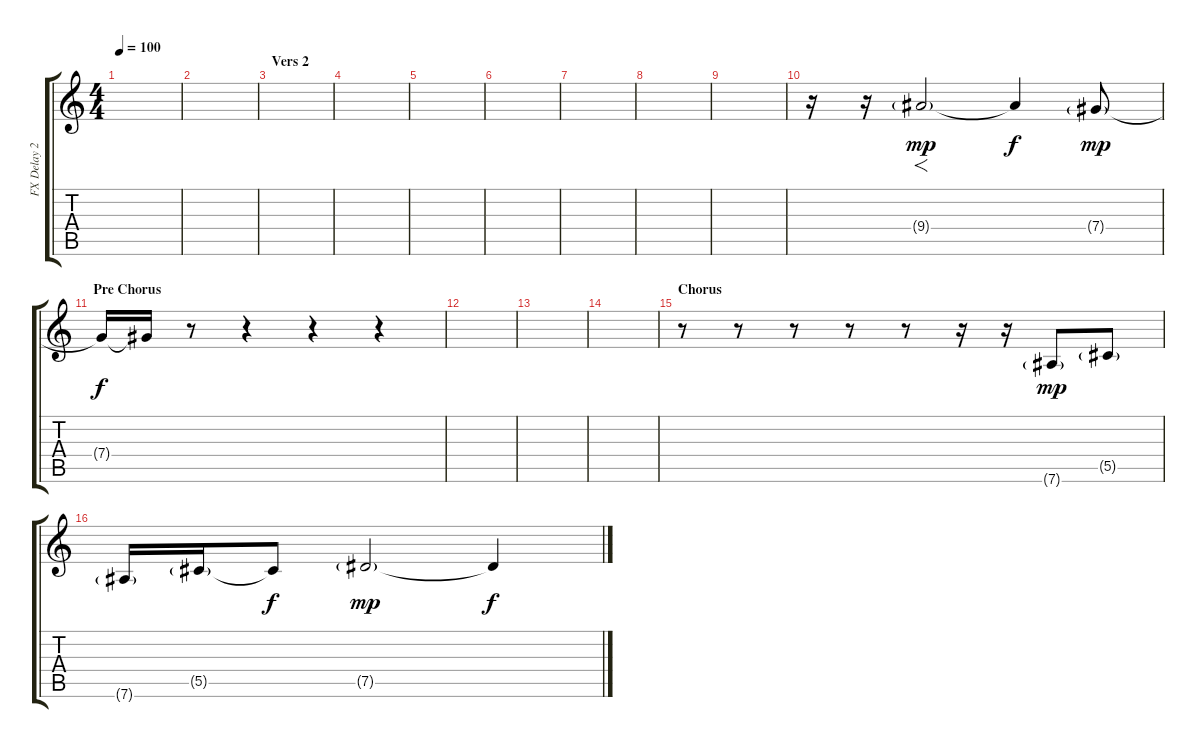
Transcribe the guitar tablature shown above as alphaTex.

\track ("FX Delay 2" "FX Delay 2") {instrument overdrivenguitar}
\staff {score tabs}
\tuning (Eb4 Bb3 Gb3 Db3 Ab2 Eb2) {hide}
\ts (4 4)
\tempo 100
\clef g2
\ks c
|
|
\section ("" "Vers 2")
|
|
|
|
|
|
|
r.16 r.16 9.4{g}.2{f dy mp} 9.4{t}.4{dy f} 7.4{g}.8{dy mp} |
\section ("" "Pre Chorus")
7.4{t}.16{dy f} 7.4{t}.16 r.8 r.4 r.4 r.4 |
|
|
|
\section ("" "Chorus")
r.8 r.8 r.8 r.8 r.8 r.16 r.16 7.6{g}.8{dy mp} 5.5{g}.8 |
7.6{g}.16 5.5{g}.16 5.5{t}.8{dy f} 7.5{g}.2{dy mp} 7.5{t}.4{dy f}
